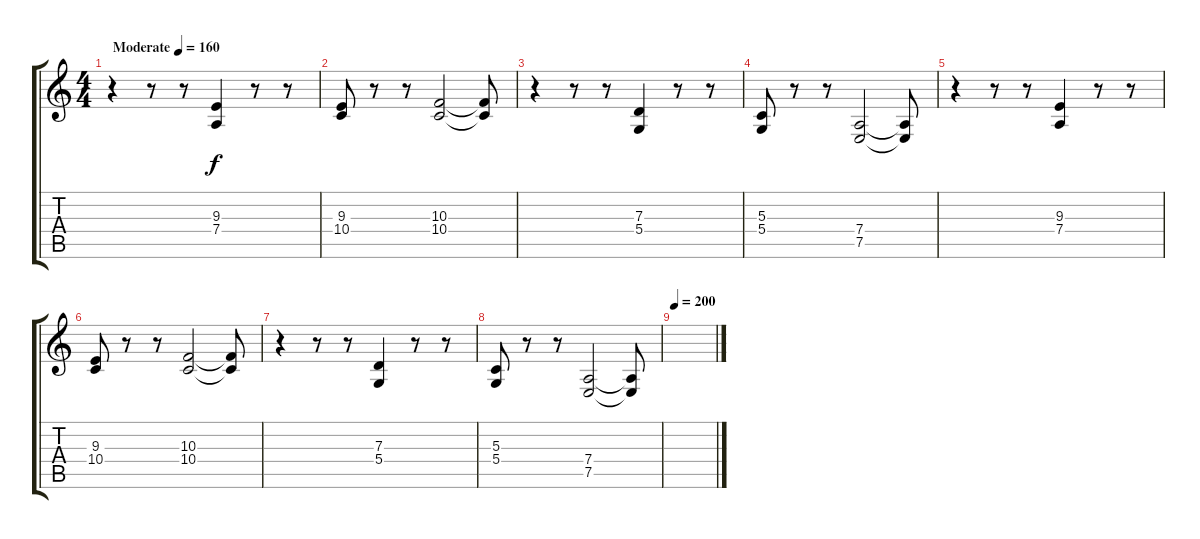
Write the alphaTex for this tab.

\track "" {instrument drawbarorgan}
\staff {score tabs}
\tuning (E4 B3 G3 D3 A2 E2) {hide}
\ts (4 4)
\tempo (160 "Moderate")
\clef g2
\ks c
r.4{dy f instrument drawbarorgan} r.8 r.8 (9.3 7.4).4 r.8 r.8 |
(9.3 10.4).8 r.8 r.8 (10.3 10.4).2 (10.3{t} 10.4{t}).8 |
r.4 r.8 r.8 (7.3 5.4).4 r.8 r.8 |
(5.3 5.4).8 r.8 r.8 (7.4 7.5).2 (7.4{t} 7.5{t}).8 |
r.4 r.8 r.8 (9.3 7.4).4 r.8 r.8 |
(9.3 10.4).8 r.8 r.8 (10.3 10.4).2 (10.3{t} 10.4{t}).8 |
r.4 r.8 r.8 (7.3 5.4).4 r.8 r.8 |
(5.3 5.4).8 r.8 r.8 (7.4 7.5).2 (7.4{t} 7.5{t}).8 |
\tempo 200
